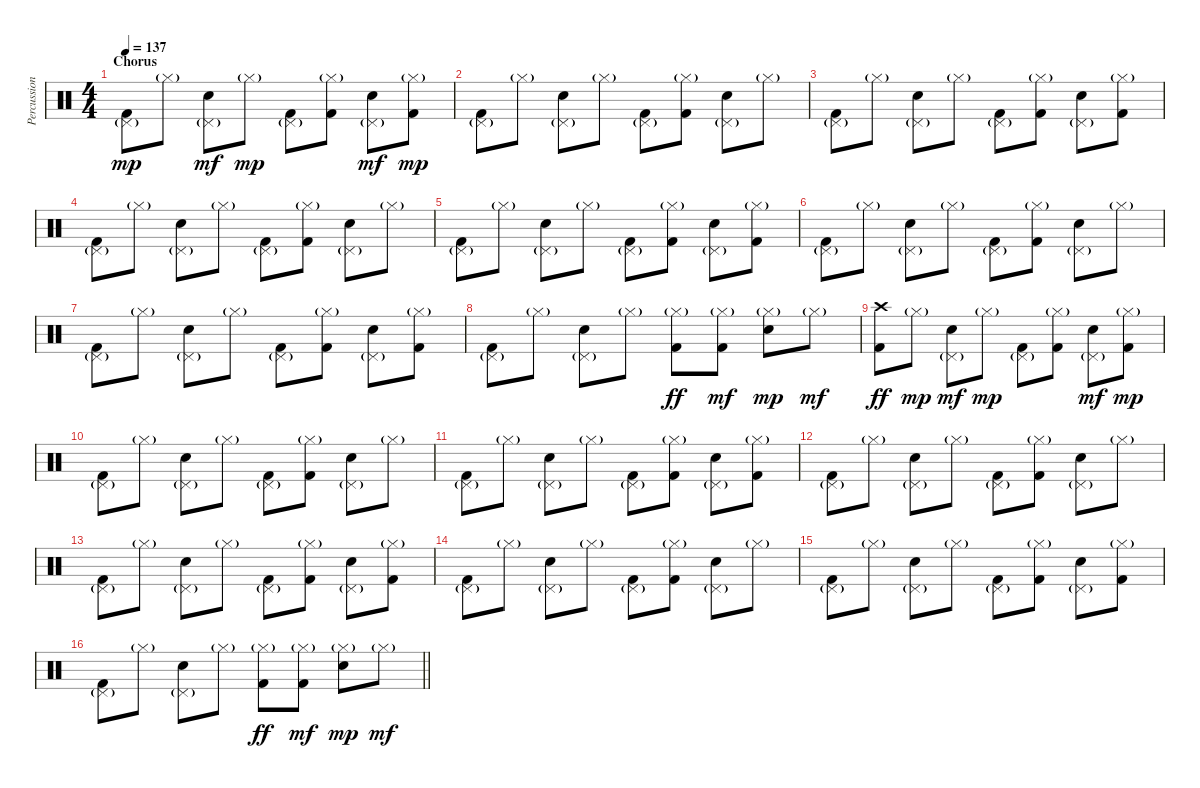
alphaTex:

\track ("Percussion" "Percussion") {instrument percussion}
\staff {score}
\articulation defaults
\ts (4 4)
\section ("" "Chorus")
\tempo 137
\clef neutral
\ks c
("Pedal Hi-Hat (hit)"{g} "Kick (hit) 2").8{dy mp} "Hi-Hat (closed)"{g}.8 ("Pedal Hi-Hat (hit)"{g} "Electric Snare (hit)").8{dy mf} "Hi-Hat (closed)"{g}.8{dy mp} ("Pedal Hi-Hat (hit)"{g} "Kick (hit) 2").8 ("Hi-Hat (closed)"{g} "Kick (hit) 2").8 ("Pedal Hi-Hat (hit)"{g} "Electric Snare (hit)").8{dy mf} ("Hi-Hat (closed)"{g} "Kick (hit) 2").8{dy mp} |
("Pedal Hi-Hat (hit)"{g} "Kick (hit) 2").8 "Hi-Hat (closed)"{g}.8 ("Pedal Hi-Hat (hit)"{g} "Electric Snare (hit)").8 "Hi-Hat (closed)"{g}.8 ("Pedal Hi-Hat (hit)"{g} "Kick (hit) 2").8 ("Hi-Hat (closed)"{g} "Kick (hit) 2").8 ("Pedal Hi-Hat (hit)"{g} "Electric Snare (hit)").8 "Hi-Hat (closed)"{g}.8 |
("Pedal Hi-Hat (hit)"{g} "Kick (hit) 2").8 "Hi-Hat (closed)"{g}.8 ("Pedal Hi-Hat (hit)"{g} "Electric Snare (hit)").8 "Hi-Hat (closed)"{g}.8 ("Pedal Hi-Hat (hit)"{g} "Kick (hit) 2").8 ("Hi-Hat (closed)"{g} "Kick (hit) 2").8 ("Pedal Hi-Hat (hit)"{g} "Electric Snare (hit)").8 ("Hi-Hat (closed)"{g} "Kick (hit) 2").8 |
("Pedal Hi-Hat (hit)"{g} "Kick (hit) 2").8 "Hi-Hat (closed)"{g}.8 ("Pedal Hi-Hat (hit)"{g} "Electric Snare (hit)").8 "Hi-Hat (closed)"{g}.8 ("Pedal Hi-Hat (hit)"{g} "Kick (hit) 2").8 ("Hi-Hat (closed)"{g} "Kick (hit) 2").8 ("Pedal Hi-Hat (hit)"{g} "Electric Snare (hit)").8 "Hi-Hat (closed)"{g}.8 |
("Pedal Hi-Hat (hit)"{g} "Kick (hit) 2").8 "Hi-Hat (closed)"{g}.8 ("Pedal Hi-Hat (hit)"{g} "Electric Snare (hit)").8 "Hi-Hat (closed)"{g}.8 ("Pedal Hi-Hat (hit)"{g} "Kick (hit) 2").8 ("Hi-Hat (closed)"{g} "Kick (hit) 2").8 ("Pedal Hi-Hat (hit)"{g} "Electric Snare (hit)").8 ("Hi-Hat (closed)"{g} "Kick (hit) 2").8 |
("Pedal Hi-Hat (hit)"{g} "Kick (hit) 2").8 "Hi-Hat (closed)"{g}.8 ("Pedal Hi-Hat (hit)"{g} "Electric Snare (hit)").8 "Hi-Hat (closed)"{g}.8 ("Pedal Hi-Hat (hit)"{g} "Kick (hit) 2").8 ("Hi-Hat (closed)"{g} "Kick (hit) 2").8 ("Pedal Hi-Hat (hit)"{g} "Electric Snare (hit)").8 "Hi-Hat (closed)"{g}.8 |
("Pedal Hi-Hat (hit)"{g} "Kick (hit) 2").8 "Hi-Hat (closed)"{g}.8 ("Pedal Hi-Hat (hit)"{g} "Electric Snare (hit)").8 "Hi-Hat (closed)"{g}.8 ("Pedal Hi-Hat (hit)"{g} "Kick (hit) 2").8 ("Hi-Hat (closed)"{g} "Kick (hit) 2").8 ("Pedal Hi-Hat (hit)"{g} "Electric Snare (hit)").8 ("Hi-Hat (closed)"{g} "Kick (hit) 2").8 |
("Pedal Hi-Hat (hit)"{g} "Kick (hit) 2").8 "Hi-Hat (closed)"{g}.8 ("Pedal Hi-Hat (hit)"{g} "Electric Snare (hit)").8 "Hi-Hat (closed)"{g}.8 ("Hi-Hat (closed)"{g} "Kick (hit) 2").8{dy ff} ("Hi-Hat (closed)"{g} "Kick (hit) 2").8{dy mf} ("Hi-Hat (closed)"{g} "Electric Snare (hit)").8{dy mp} "Hi-Hat (closed)"{g}.8{dy mf} |
("Crash high (hit)" "Kick (hit) 2").8{dy ff} "Hi-Hat (closed)"{g}.8{dy mp} ("Pedal Hi-Hat (hit)"{g} "Electric Snare (hit)").8{dy mf} "Hi-Hat (closed)"{g}.8{dy mp} ("Pedal Hi-Hat (hit)"{g} "Kick (hit) 2").8 ("Hi-Hat (closed)"{g} "Kick (hit) 2").8 ("Pedal Hi-Hat (hit)"{g} "Electric Snare (hit)").8{dy mf} ("Hi-Hat (closed)"{g} "Kick (hit) 2").8{dy mp} |
("Pedal Hi-Hat (hit)"{g} "Kick (hit) 2").8 "Hi-Hat (closed)"{g}.8 ("Pedal Hi-Hat (hit)"{g} "Electric Snare (hit)").8 "Hi-Hat (closed)"{g}.8 ("Pedal Hi-Hat (hit)"{g} "Kick (hit) 2").8 ("Hi-Hat (closed)"{g} "Kick (hit) 2").8 ("Pedal Hi-Hat (hit)"{g} "Electric Snare (hit)").8 "Hi-Hat (closed)"{g}.8 |
("Pedal Hi-Hat (hit)"{g} "Kick (hit) 2").8 "Hi-Hat (closed)"{g}.8 ("Pedal Hi-Hat (hit)"{g} "Electric Snare (hit)").8 "Hi-Hat (closed)"{g}.8 ("Pedal Hi-Hat (hit)"{g} "Kick (hit) 2").8 ("Hi-Hat (closed)"{g} "Kick (hit) 2").8 ("Pedal Hi-Hat (hit)"{g} "Electric Snare (hit)").8 ("Hi-Hat (closed)"{g} "Kick (hit) 2").8 |
("Pedal Hi-Hat (hit)"{g} "Kick (hit) 2").8 "Hi-Hat (closed)"{g}.8 ("Pedal Hi-Hat (hit)"{g} "Electric Snare (hit)").8 "Hi-Hat (closed)"{g}.8 ("Pedal Hi-Hat (hit)"{g} "Kick (hit) 2").8 ("Hi-Hat (closed)"{g} "Kick (hit) 2").8 ("Pedal Hi-Hat (hit)"{g} "Electric Snare (hit)").8 "Hi-Hat (closed)"{g}.8 |
("Pedal Hi-Hat (hit)"{g} "Kick (hit) 2").8 "Hi-Hat (closed)"{g}.8 ("Pedal Hi-Hat (hit)"{g} "Electric Snare (hit)").8 "Hi-Hat (closed)"{g}.8 ("Pedal Hi-Hat (hit)"{g} "Kick (hit) 2").8 ("Hi-Hat (closed)"{g} "Kick (hit) 2").8 ("Pedal Hi-Hat (hit)"{g} "Electric Snare (hit)").8 ("Hi-Hat (closed)"{g} "Kick (hit) 2").8 |
("Pedal Hi-Hat (hit)"{g} "Kick (hit) 2").8 "Hi-Hat (closed)"{g}.8 ("Pedal Hi-Hat (hit)"{g} "Electric Snare (hit)").8 "Hi-Hat (closed)"{g}.8 ("Pedal Hi-Hat (hit)"{g} "Kick (hit) 2").8 ("Hi-Hat (closed)"{g} "Kick (hit) 2").8 ("Pedal Hi-Hat (hit)"{g} "Electric Snare (hit)").8 "Hi-Hat (closed)"{g}.8 |
("Pedal Hi-Hat (hit)"{g} "Kick (hit) 2").8 "Hi-Hat (closed)"{g}.8 ("Pedal Hi-Hat (hit)"{g} "Electric Snare (hit)").8 "Hi-Hat (closed)"{g}.8 ("Pedal Hi-Hat (hit)"{g} "Kick (hit) 2").8 ("Hi-Hat (closed)"{g} "Kick (hit) 2").8 ("Pedal Hi-Hat (hit)"{g} "Electric Snare (hit)").8 ("Hi-Hat (closed)"{g} "Kick (hit) 2").8 |
\barLineRight lightlight
("Pedal Hi-Hat (hit)"{g} "Kick (hit) 2").8 "Hi-Hat (closed)"{g}.8 ("Pedal Hi-Hat (hit)"{g} "Electric Snare (hit)").8 "Hi-Hat (closed)"{g}.8 ("Hi-Hat (closed)"{g} "Kick (hit) 2").8{dy ff} ("Hi-Hat (closed)"{g} "Kick (hit) 2").8{dy mf} ("Hi-Hat (closed)"{g} "Electric Snare (hit)").8{dy mp} "Hi-Hat (closed)"{g}.8{dy mf}
